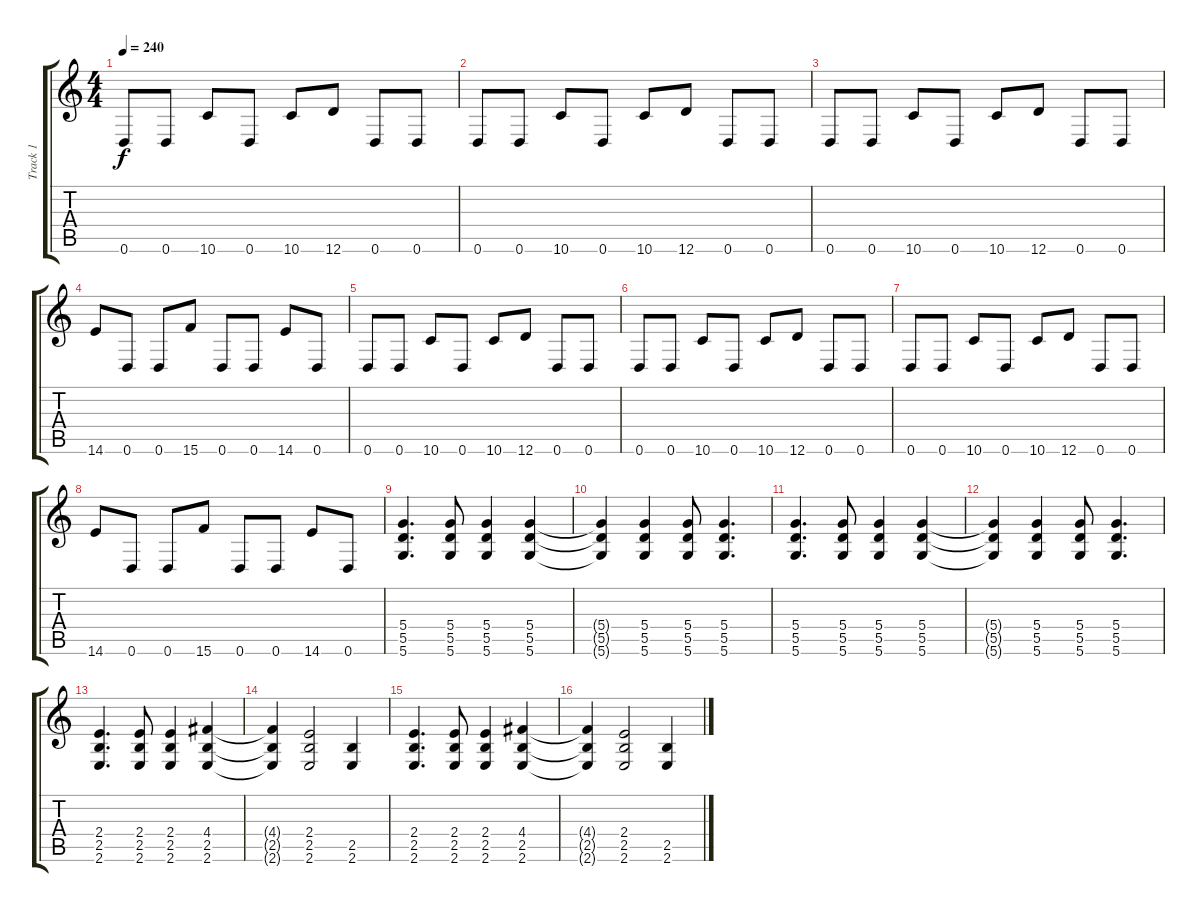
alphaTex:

\track ("Track 1" "Track 1") {instrument distortionguitar}
\staff {score tabs}
\tuning (E4 B3 G3 D3 A2 D2) {hide}
\ts (4 4)
\tempo 240
\clef g2
\ks c
0.6.8{dy f} 0.6.8 10.6.8 0.6.8 10.6.8 12.6.8 0.6.8 0.6.8 |
0.6.8 0.6.8 10.6.8 0.6.8 10.6.8 12.6.8 0.6.8 0.6.8 |
0.6.8 0.6.8 10.6.8 0.6.8 10.6.8 12.6.8 0.6.8 0.6.8 |
14.6.8 0.6.8 0.6.8 15.6.8 0.6.8 0.6.8 14.6.8 0.6.8 |
0.6.8 0.6.8 10.6.8 0.6.8 10.6.8 12.6.8 0.6.8 0.6.8 |
0.6.8 0.6.8 10.6.8 0.6.8 10.6.8 12.6.8 0.6.8 0.6.8 |
0.6.8 0.6.8 10.6.8 0.6.8 10.6.8 12.6.8 0.6.8 0.6.8 |
14.6.8 0.6.8 0.6.8 15.6.8 0.6.8 0.6.8 14.6.8 0.6.8 |
(5.4 5.5 5.6).4{d} (5.4 5.5 5.6).8 (5.4 5.5 5.6).4 (5.4 5.5 5.6).4 |
(5.4{t} 5.5{t} 5.6{t}).4 (5.4 5.5 5.6).4 (5.4 5.5 5.6).8 (5.4 5.5 5.6).4{d} |
(5.4 5.5 5.6).4{d} (5.4 5.5 5.6).8 (5.4 5.5 5.6).4 (5.4 5.5 5.6).4 |
(5.4{t} 5.5{t} 5.6{t}).4 (5.4 5.5 5.6).4 (5.4 5.5 5.6).8 (5.4 5.5 5.6).4{d} |
(2.4 2.5 2.6).4{d} (2.4 2.5 2.6).8 (2.4 2.5 2.6).4 (4.4 2.5 2.6).4 |
(4.4{t} 2.5{t} 2.6{t}).4 (2.4 2.5 2.6).2 (2.5 2.6).4 |
(2.4 2.5 2.6).4{d} (2.4 2.5 2.6).8 (2.4 2.5 2.6).4 (4.4 2.5 2.6).4 |
(4.4{t} 2.5{t} 2.6{t}).4 (2.4 2.5 2.6).2 (2.5 2.6).4
